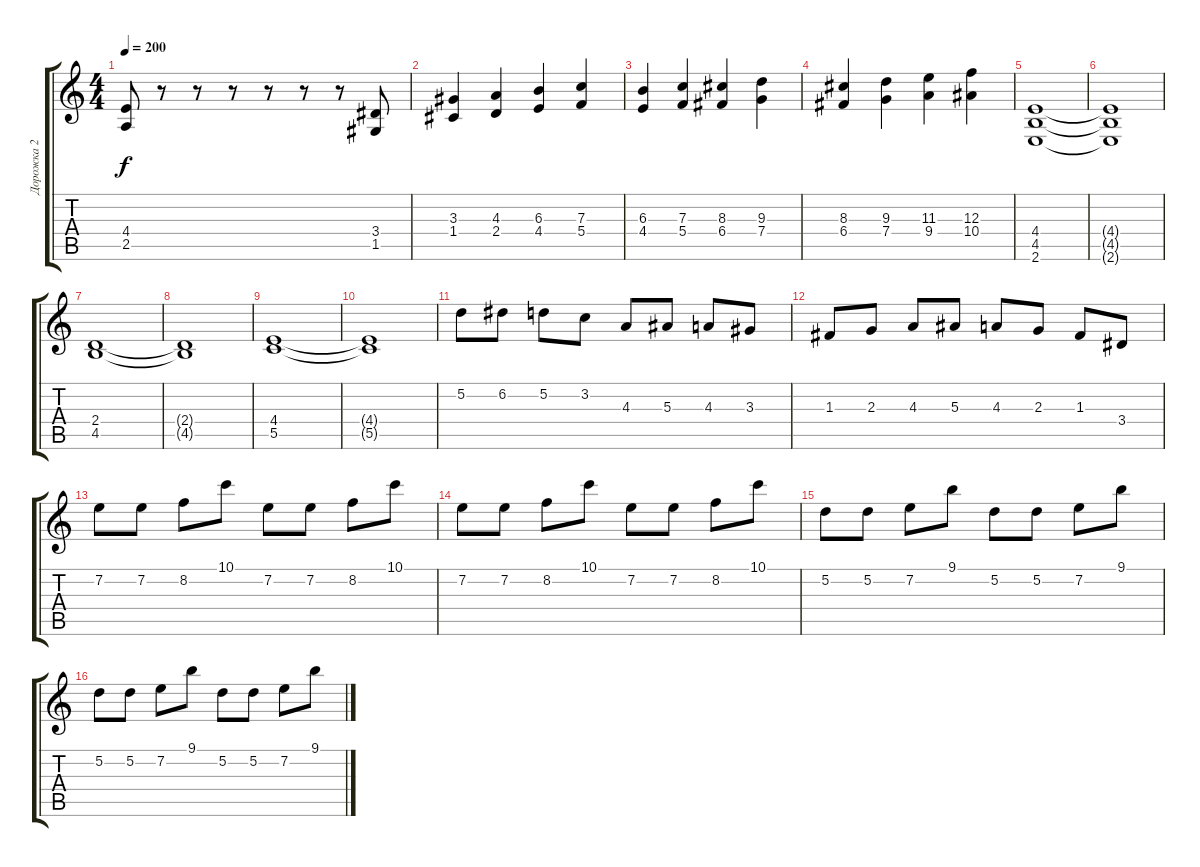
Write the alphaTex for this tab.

\track ("Дорожка 2" "Дорожка 2") {instrument distortionguitar}
\staff {score tabs}
\tuning (D4 A3 F3 C3 G2 D2) {hide}
\ts (4 4)
\tempo 200
\clef g2
\ks c
(4.4 2.5).8{dy f} r.8 r.8 r.8 r.8 r.8 r.8 (3.4 1.5).8 |
(3.3 1.4).4 (4.3 2.4).4 (6.3 4.4).4 (7.3 5.4).4 |
(6.3 4.4).4 (7.3 5.4).4 (8.3 6.4).4 (9.3 7.4).4 |
(8.3 6.4).4 (9.3 7.4).4 (11.3 9.4).4 (12.3 10.4).4 |
(4.4 4.5 2.6).1 |
(4.4{t} 4.5{t} 2.6{t}).1 |
(2.4 4.5).1 |
(2.4{t} 4.5{t}).1 |
(4.4 5.5).1 |
(4.4{t} 5.5{t}).1 |
5.2.8 6.2.8 5.2.8 3.2.8 4.3.8 5.3.8 4.3.8 3.3.8 |
1.3.8 2.3.8 4.3.8 5.3.8 4.3.8 2.3.8 1.3.8 3.4.8 |
7.2.8 7.2.8 8.2.8 10.1.8 7.2.8 7.2.8 8.2.8 10.1.8 |
7.2.8 7.2.8 8.2.8 10.1.8 7.2.8 7.2.8 8.2.8 10.1.8 |
5.2.8 5.2.8 7.2.8 9.1.8 5.2.8 5.2.8 7.2.8 9.1.8 |
5.2.8 5.2.8 7.2.8 9.1.8 5.2.8 5.2.8 7.2.8 9.1.8
